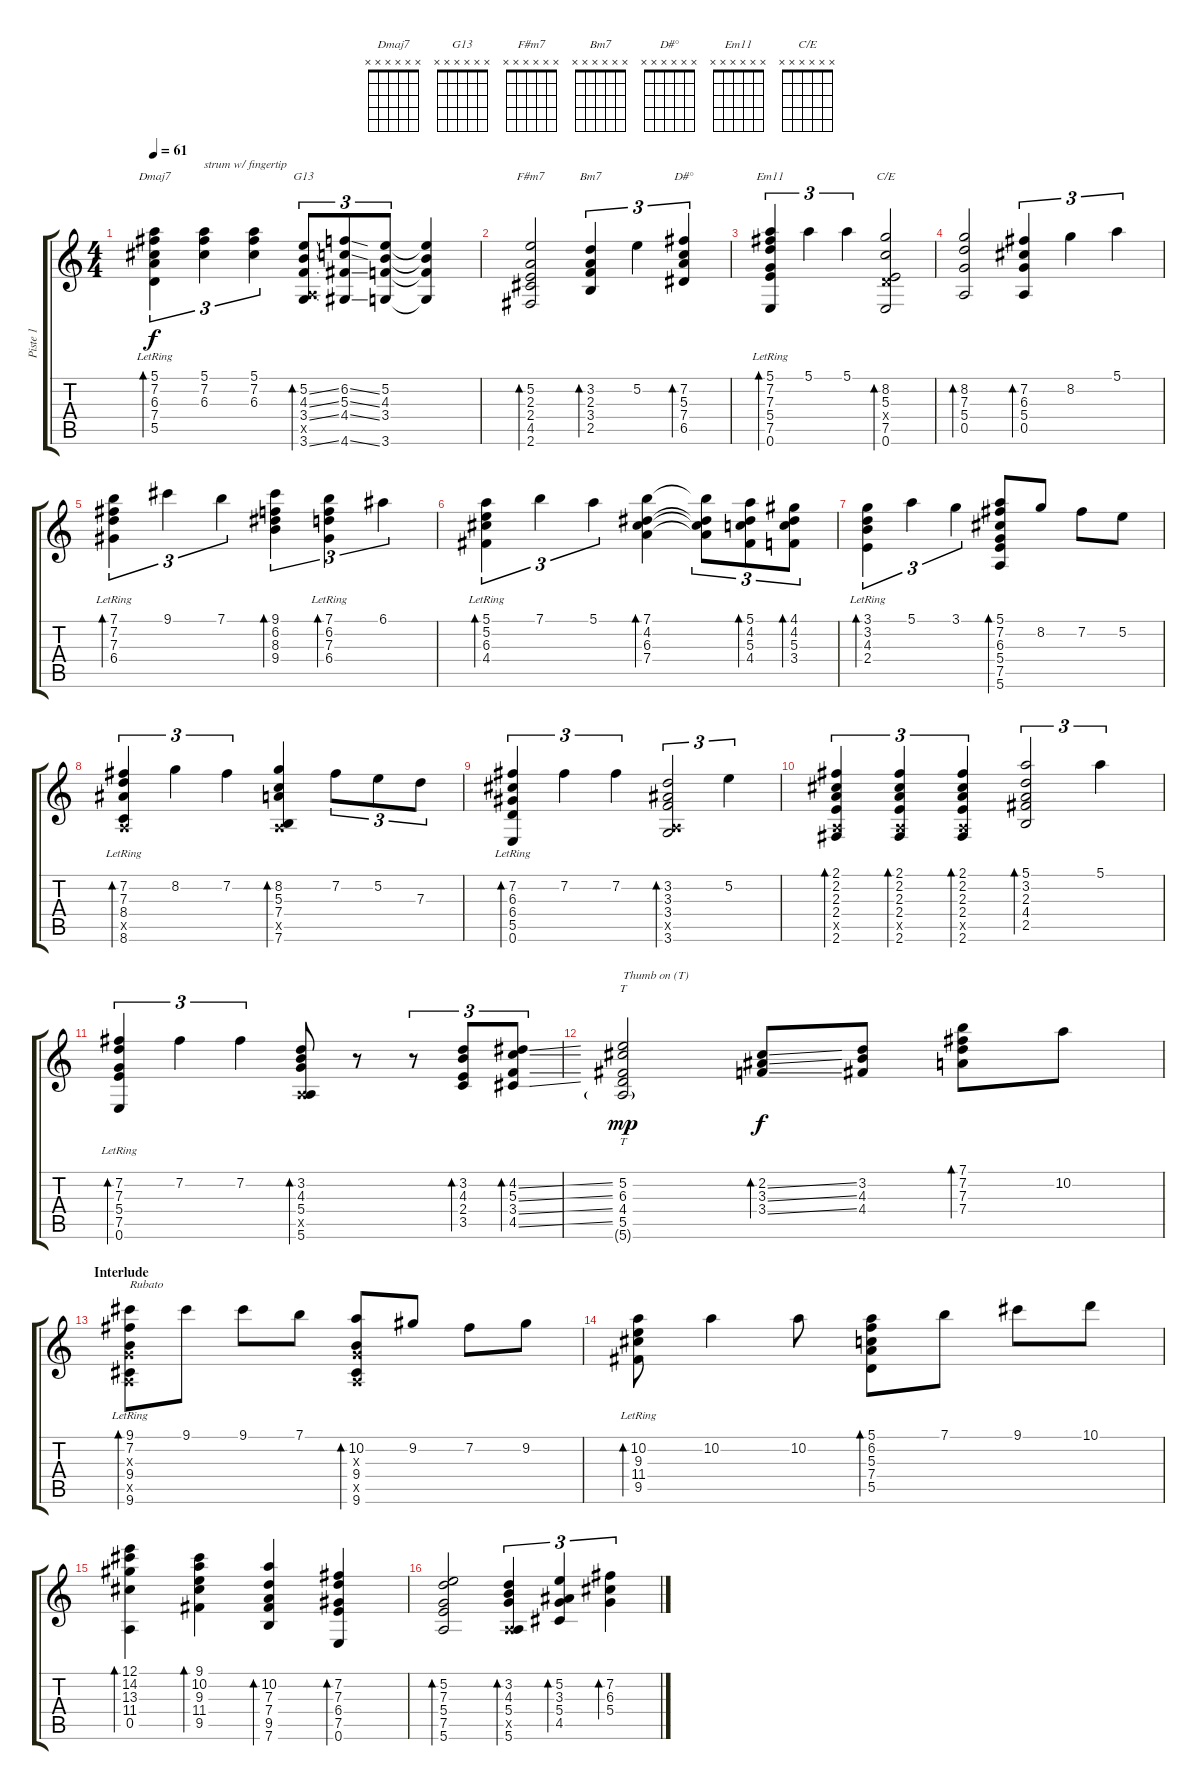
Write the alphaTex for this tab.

\track ("Piste 1" "Piste 1") {instrument electricguitarjazz}
\staff {score tabs}
\tuning (E4 B3 G3 D3 A2 E2) {hide}
\chord ("Dmaj7" x x x x x x) {firstfret 0}
\chord ("G13" x x x x x x) {firstfret 0}
\chord ("F#m7" x x x x x x) {firstfret 0}
\chord ("Bm7" x x x x x x) {firstfret 0}
\chord ("D#°" x x x x x x) {firstfret 0}
\chord ("Em11" x x x x x x) {firstfret 0}
\chord ("C/E" x x x x x x) {firstfret 0}
\ts (4 4)
\tempo 61
\clef g2
\ks c
(5.1 7.2 6.3 7.4{lr} 5.5{lr}).4{tu (3 2) bd 30 ch "Dmaj7" dy f} (5.1 7.2 6.3).4{tu (3 2) txt "strum w/ fingertip"} (5.1 7.2 6.3).4{tu (3 2)} (5.2{ss} 4.3{ss} 3.4{ss} 0.5{x} 3.6{ss}).8{tu (3 2) bd 30 ch "G13"} (6.2{ss} 5.3{ss} 4.4{ss} 4.6{ss}).8{tu (3 2)} (5.2 4.3 3.4 3.6).8{tu (3 2)} (5.2{t} 4.3{t} 3.4{t} 3.6{t}).4 |
(5.2 2.3 2.4 4.5 2.6).2{bd 30 ch "F#m7"} (3.2 2.3 3.4 2.5).4{tu (3 2) bd 30 ch "Bm7"} 5.2.4{tu (3 2)} (7.2 5.3 7.4 6.5).4{tu (3 2) bd 30 ch "D#°"} |
(5.1 7.2{lr} 7.3{lr} 5.4{lr} 7.5{lr} 0.6{lr}).4{tu (3 2) bd 30 ch "Em11"} 5.1.4{tu (3 2)} 5.1.4{tu (3 2)} (8.2 5.3 0.4{x} 7.5 0.6).2{bd 30 ch "C/E"} |
(8.2 7.3 5.4 0.5).2{bd 30} (7.2 6.3 5.4 0.5).4{tu (3 2) bd 30} 8.2.4{tu (3 2)} 5.1.4{tu (3 2)} |
(7.1 7.2{lr} 7.3{lr} 6.4{lr}).4{tu (3 2) bd 30} 9.1.4{tu (3 2)} 7.1.4{tu (3 2)} (9.1 6.2 8.3 9.4).4{tu (3 2) bd 30} (7.1 6.2{lr} 7.3{lr} 6.4{lr}).4{tu (3 2) bd 30} 6.1.4{tu (3 2)} |
(5.1 5.2{lr} 6.3{lr} 4.4{lr}).4{tu (3 2) bd 30} 7.1.4{tu (3 2)} 5.1.4{tu (3 2)} (7.1 4.2 6.3 7.4).4{bd 30} (7.1{t} 4.2{t} 6.3{t} 7.4{t}).8{tu (3 2)} (5.1 4.2 5.3 4.4).8{tu (3 2) bd 30} (4.1 4.2 5.3 3.4).8{tu (3 2) bd 30} |
(3.1 3.2{lr} 4.3{lr} 2.4{lr}).4{tu (3 2) bd 30} 5.1.4{tu (3 2)} 3.1.4{tu (3 2)} (5.1 7.2 6.3 5.4 7.5 5.6).8{bd 30} 8.2.8 7.2.8 5.2.8 |
(7.2 7.3{lr} 8.4{lr} 0.5{x} 8.6{lr}).4{tu (3 2) bd 30} 8.2.4{tu (3 2)} 7.2.4{tu (3 2)} (8.2 5.3 7.4 0.5{x} 7.6).4{bd 30} 7.2.8{tu (3 2)} 5.2.8{tu (3 2)} 7.3.8{tu (3 2)} |
(7.2 6.3{lr} 6.4{lr} 5.5{lr} 0.6{lr}).4{tu (3 2) bd 30} 7.2.4{tu (3 2)} 7.2.4{tu (3 2)} (3.2 3.3 3.4 0.5{x} 3.6).2{tu (3 2) bd 30} 5.2.4{tu (3 2)} |
(2.1 2.2 2.3 2.4 0.5{x} 2.6).4{tu (3 2) bd 30} (2.1 2.2 2.3 2.4 0.5{x} 2.6).4{tu (3 2) bd 30} (2.1 2.2 2.3 2.4 0.5{x} 2.6).4{tu (3 2) bd 30} (5.1 3.2 2.3 4.4 2.5).2{tu (3 2) bd 30} 5.1.4{tu (3 2)} |
(7.2 7.3{lr} 5.4{lr} 7.5{lr} 0.6{lr}).4{tu (3 2) bd 30} 7.2.4{tu (3 2)} 7.2.4{tu (3 2)} (3.2 4.3 5.4 0.5{x} 5.6).8{bd 30} r.8 r.8{tu (3 2)} (3.2 4.3 2.4 3.5).8{tu (3 2) bd 30} (4.2{ss} 5.3{ss} 3.4{ss} 4.5{ss}).8{tu (3 2) bd 30} |
(5.2 6.3 4.4 5.5 5.6{g}).2{tt txt "Thumb on (T)" dy mp} (2.2{ss} 3.3{ss} 3.4{ss}).8{bd 30 dy f} (3.2 4.3 4.4).8 (7.1 7.2 7.3 7.4).8{bd 30} 10.2.8 |
\section ("" "Interlude")
(9.1 7.2{lr} 0.3{x} 9.4{lr} 0.5{x} 9.6{lr}).8{bd 30 txt "Rubato"} 9.1.8 9.1.8 7.1.8 (10.2 0.3{x} 9.4 0.5{x} 9.6).8{bd 30} 9.2.8 7.2.8 9.2.8 |
(10.2 9.3{lr} 11.4{lr} 9.5{lr}).8{bd 30} 10.2.4 10.2.8 (5.1 6.2 5.3 7.4 5.5).8{bd 30} 7.1.8 9.1.8 10.1.8 |
(12.1 14.2 13.3 11.4 0.5).4{bd 30} (9.1 10.2 9.3 11.4 9.5).4{bd 30} (10.2 7.3 7.4 9.5 7.6).4{bd 30} (7.2 7.3 6.4 7.5 0.6).4{bd 30} |
(5.2 7.3 5.4 7.5 5.6).2{bd 30} (3.2 4.3 5.4 0.5{x} 5.6).4{tu (3 2) bd 30} (5.2 3.3 5.4 4.5).4{tu (3 2) bd 30} (7.2 6.3 5.4).4{tu (3 2) bd 30}
